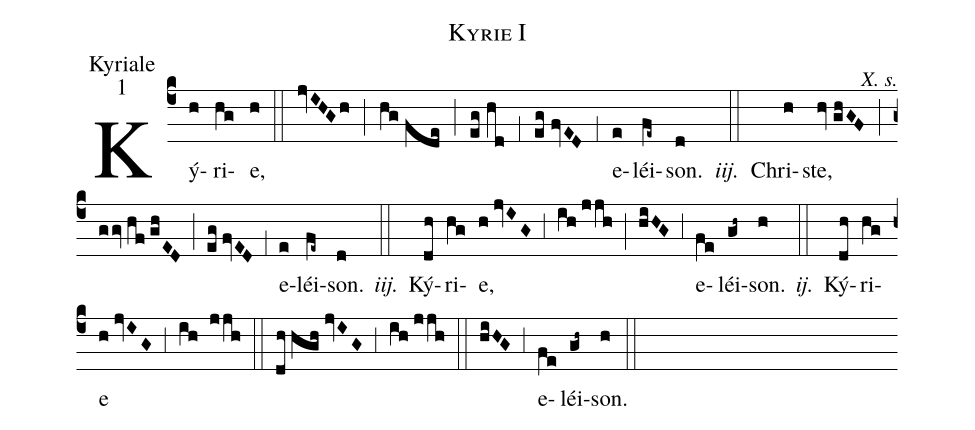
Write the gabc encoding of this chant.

name:Kyrie I;
office-part:Kyriale;
mode:1;
commentary:X. s.;
%%
(c4) Ký(h)ri(hg)e,(h) (::) (jvIHGh) (;) (hg//fde) (;) (eg//hd) (;1) (eg//fvED) (;1) e(e)léi(fe~)son.(d) <i>iij.</i>(::) Chri(h)ste,(hv//ghGF) (;) (ggv//hf//ghED) (;) (eg//fvED) (;1) e(e)léi(fe~)son.(d) <i>iij.</i>(::) Ký(dh)ri(hg)e,(h//jvIG) (;3) (ih//jjh) (;) (hiHG) (;3) e(fe)léi(gh~)son.(h) <i>ij.</i>(::) Ký(dh)ri(hg)e(h//jvIG) (;3) (ih jjh) (::) (dh//hgh//jvIG) (;3) (ih//jjh) (::) (hiHG) (;3) e(fe)léi(gh~)son.(h) (::)
